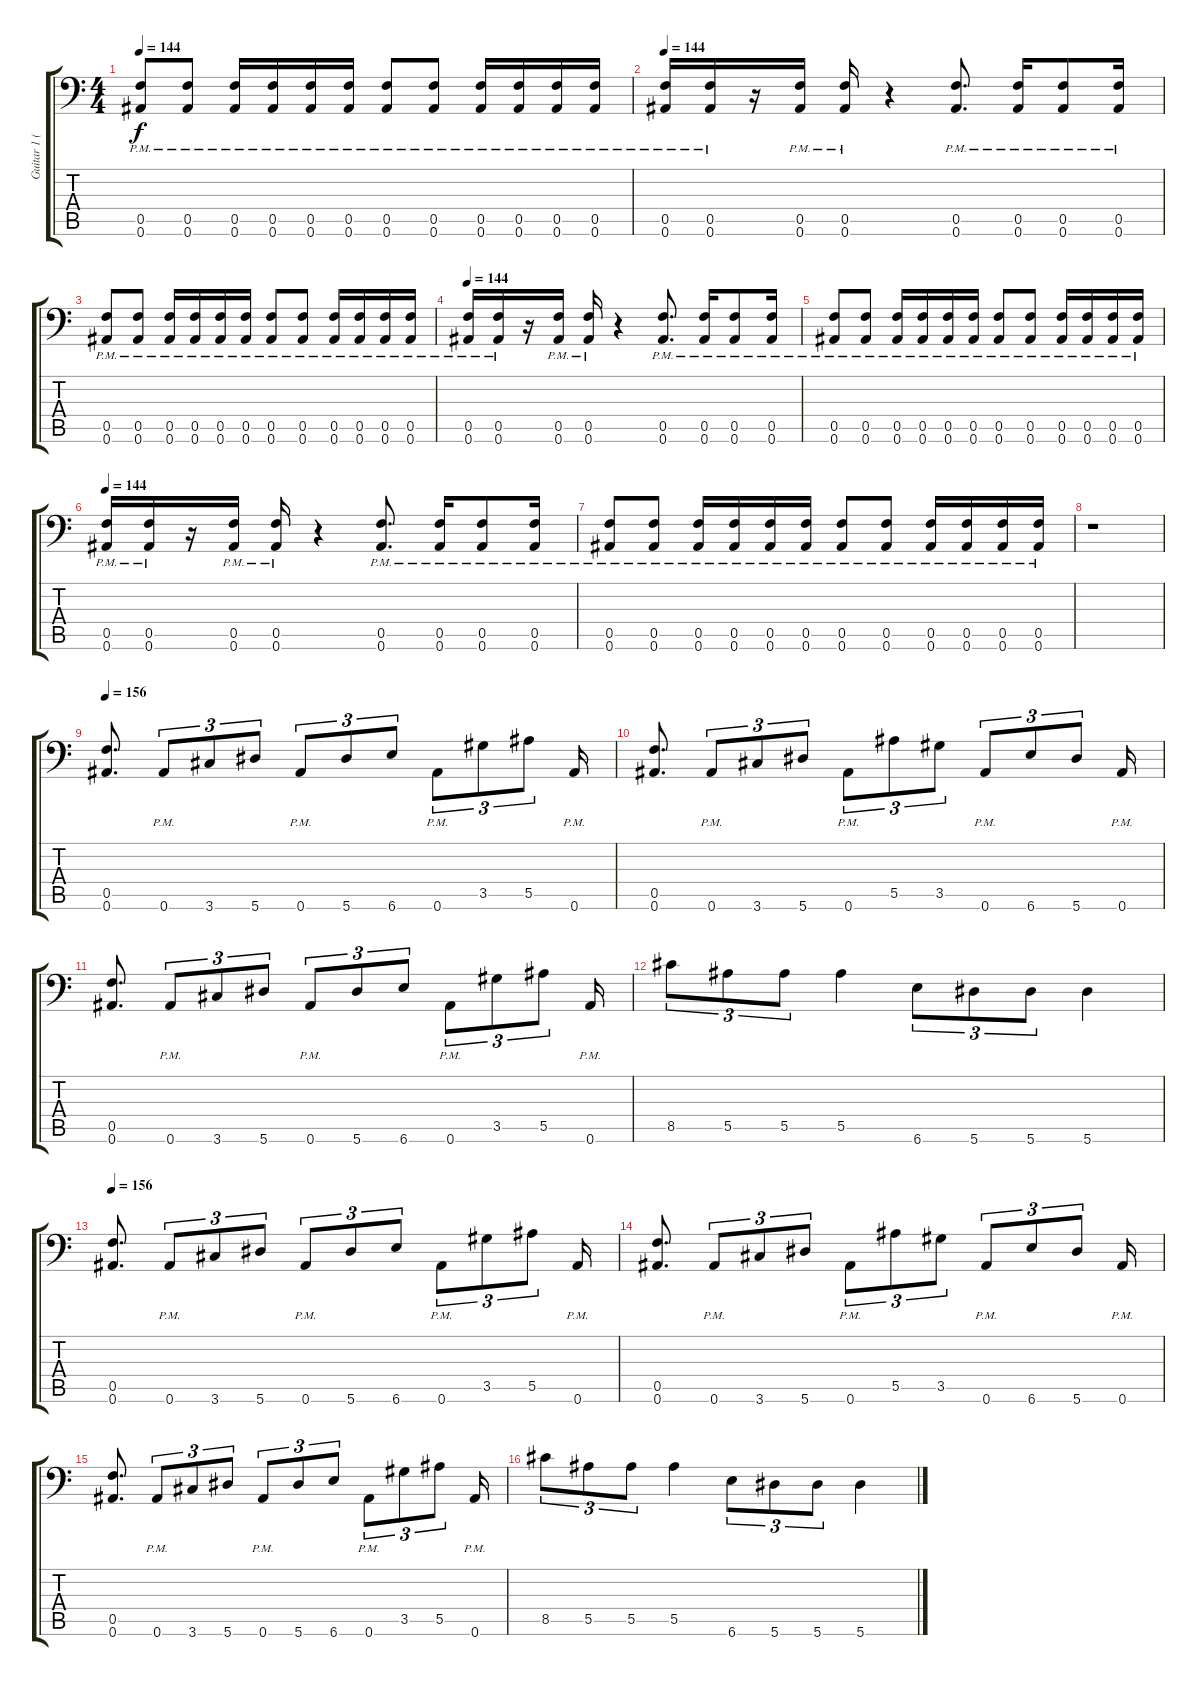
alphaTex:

\track ("Guitar 1 (Right)" "Guitar 1 (") {instrument distortionguitar}
\staff {score tabs}
\tuning (C4 G3 Eb3 Bb2 F2 Bb1) {hide}
\ts (4 4)
\tempo 144
\clef f4
\ks c
(0.5{pm} 0.6{pm}).8{dy f} (0.5{pm} 0.6{pm}).8 (0.5{pm} 0.6{pm}).16 (0.5{pm} 0.6{pm}).16 (0.5{pm} 0.6{pm}).16 (0.5{pm} 0.6{pm}).16 (0.5{pm} 0.6{pm}).8 (0.5{pm} 0.6{pm}).8 (0.5{pm} 0.6{pm}).16 (0.5{pm} 0.6{pm}).16 (0.5{pm} 0.6{pm}).16 (0.5{pm} 0.6{pm}).16 |
\tempo 144
(0.5{pm} 0.6{pm}).16 (0.5{pm} 0.6{pm}).16 r.16 (0.5{pm} 0.6{pm}).16 (0.5{pm} 0.6{pm}).16 r.4 (0.5{pm} 0.6{pm}).8{d} (0.5{pm} 0.6{pm}).16 (0.5{pm} 0.6{pm}).8 (0.5{pm} 0.6{pm}).16 |
(0.5{pm} 0.6{pm}).8 (0.5{pm} 0.6{pm}).8 (0.5{pm} 0.6{pm}).16 (0.5{pm} 0.6{pm}).16 (0.5{pm} 0.6{pm}).16 (0.5{pm} 0.6{pm}).16 (0.5{pm} 0.6{pm}).8 (0.5{pm} 0.6{pm}).8 (0.5{pm} 0.6{pm}).16 (0.5{pm} 0.6{pm}).16 (0.5{pm} 0.6{pm}).16 (0.5{pm} 0.6{pm}).16 |
\tempo 144
(0.5{pm} 0.6{pm}).16 (0.5{pm} 0.6{pm}).16 r.16 (0.5{pm} 0.6{pm}).16 (0.5{pm} 0.6{pm}).16 r.4 (0.5{pm} 0.6{pm}).8{d} (0.5{pm} 0.6{pm}).16 (0.5{pm} 0.6{pm}).8 (0.5{pm} 0.6{pm}).16 |
(0.5{pm} 0.6{pm}).8 (0.5{pm} 0.6{pm}).8 (0.5{pm} 0.6{pm}).16 (0.5{pm} 0.6{pm}).16 (0.5{pm} 0.6{pm}).16 (0.5{pm} 0.6{pm}).16 (0.5{pm} 0.6{pm}).8 (0.5{pm} 0.6{pm}).8 (0.5{pm} 0.6{pm}).16 (0.5{pm} 0.6{pm}).16 (0.5{pm} 0.6{pm}).16 (0.5{pm} 0.6{pm}).16 |
\tempo 144
(0.5{pm} 0.6{pm}).16 (0.5{pm} 0.6{pm}).16 r.16 (0.5{pm} 0.6{pm}).16 (0.5{pm} 0.6{pm}).16 r.4 (0.5{pm} 0.6{pm}).8{d} (0.5{pm} 0.6{pm}).16 (0.5{pm} 0.6{pm}).8 (0.5{pm} 0.6{pm}).16 |
(0.5{pm} 0.6{pm}).8 (0.5{pm} 0.6{pm}).8 (0.5{pm} 0.6{pm}).16 (0.5{pm} 0.6{pm}).16 (0.5{pm} 0.6{pm}).16 (0.5{pm} 0.6{pm}).16 (0.5{pm} 0.6{pm}).8 (0.5{pm} 0.6{pm}).8 (0.5{pm} 0.6{pm}).16 (0.5{pm} 0.6{pm}).16 (0.5{pm} 0.6{pm}).16 (0.5{pm} 0.6{pm}).16 |
r.1 |
\tempo 156
(0.5 0.6).8{d} 0.6{pm}.8{tu (3 2)} 3.6.8{tu (3 2)} 5.6.8{tu (3 2)} 0.6{pm}.8{tu (3 2)} 5.6.8{tu (3 2)} 6.6.8{tu (3 2)} 0.6{pm}.8{tu (3 2)} 3.5.8{tu (3 2)} 5.5.8{tu (3 2)} 0.6{pm}.16 |
(0.5 0.6).8{d} 0.6{pm}.8{tu (3 2)} 3.6.8{tu (3 2)} 5.6.8{tu (3 2)} 0.6{pm}.8{tu (3 2)} 5.5.8{tu (3 2)} 3.5.8{tu (3 2)} 0.6{pm}.8{tu (3 2)} 6.6.8{tu (3 2)} 5.6.8{tu (3 2)} 0.6{pm}.16 |
(0.5 0.6).8{d} 0.6{pm}.8{tu (3 2)} 3.6.8{tu (3 2)} 5.6.8{tu (3 2)} 0.6{pm}.8{tu (3 2)} 5.6.8{tu (3 2)} 6.6.8{tu (3 2)} 0.6{pm}.8{tu (3 2)} 3.5.8{tu (3 2)} 5.5.8{tu (3 2)} 0.6{pm}.16 |
8.5.8{tu (3 2)} 5.5.8{tu (3 2)} 5.5.8{tu (3 2)} 5.5.4 6.6.8{tu (3 2)} 5.6.8{tu (3 2)} 5.6.8{tu (3 2)} 5.6.4 |
\tempo 156
(0.5 0.6).8{d} 0.6{pm}.8{tu (3 2)} 3.6.8{tu (3 2)} 5.6.8{tu (3 2)} 0.6{pm}.8{tu (3 2)} 5.6.8{tu (3 2)} 6.6.8{tu (3 2)} 0.6{pm}.8{tu (3 2)} 3.5.8{tu (3 2)} 5.5.8{tu (3 2)} 0.6{pm}.16 |
(0.5 0.6).8{d} 0.6{pm}.8{tu (3 2)} 3.6.8{tu (3 2)} 5.6.8{tu (3 2)} 0.6{pm}.8{tu (3 2)} 5.5.8{tu (3 2)} 3.5.8{tu (3 2)} 0.6{pm}.8{tu (3 2)} 6.6.8{tu (3 2)} 5.6.8{tu (3 2)} 0.6{pm}.16 |
(0.5 0.6).8{d} 0.6{pm}.8{tu (3 2)} 3.6.8{tu (3 2)} 5.6.8{tu (3 2)} 0.6{pm}.8{tu (3 2)} 5.6.8{tu (3 2)} 6.6.8{tu (3 2)} 0.6{pm}.8{tu (3 2)} 3.5.8{tu (3 2)} 5.5.8{tu (3 2)} 0.6{pm}.16 |
8.5.8{tu (3 2)} 5.5.8{tu (3 2)} 5.5.8{tu (3 2)} 5.5.4 6.6.8{tu (3 2)} 5.6.8{tu (3 2)} 5.6.8{tu (3 2)} 5.6.4
